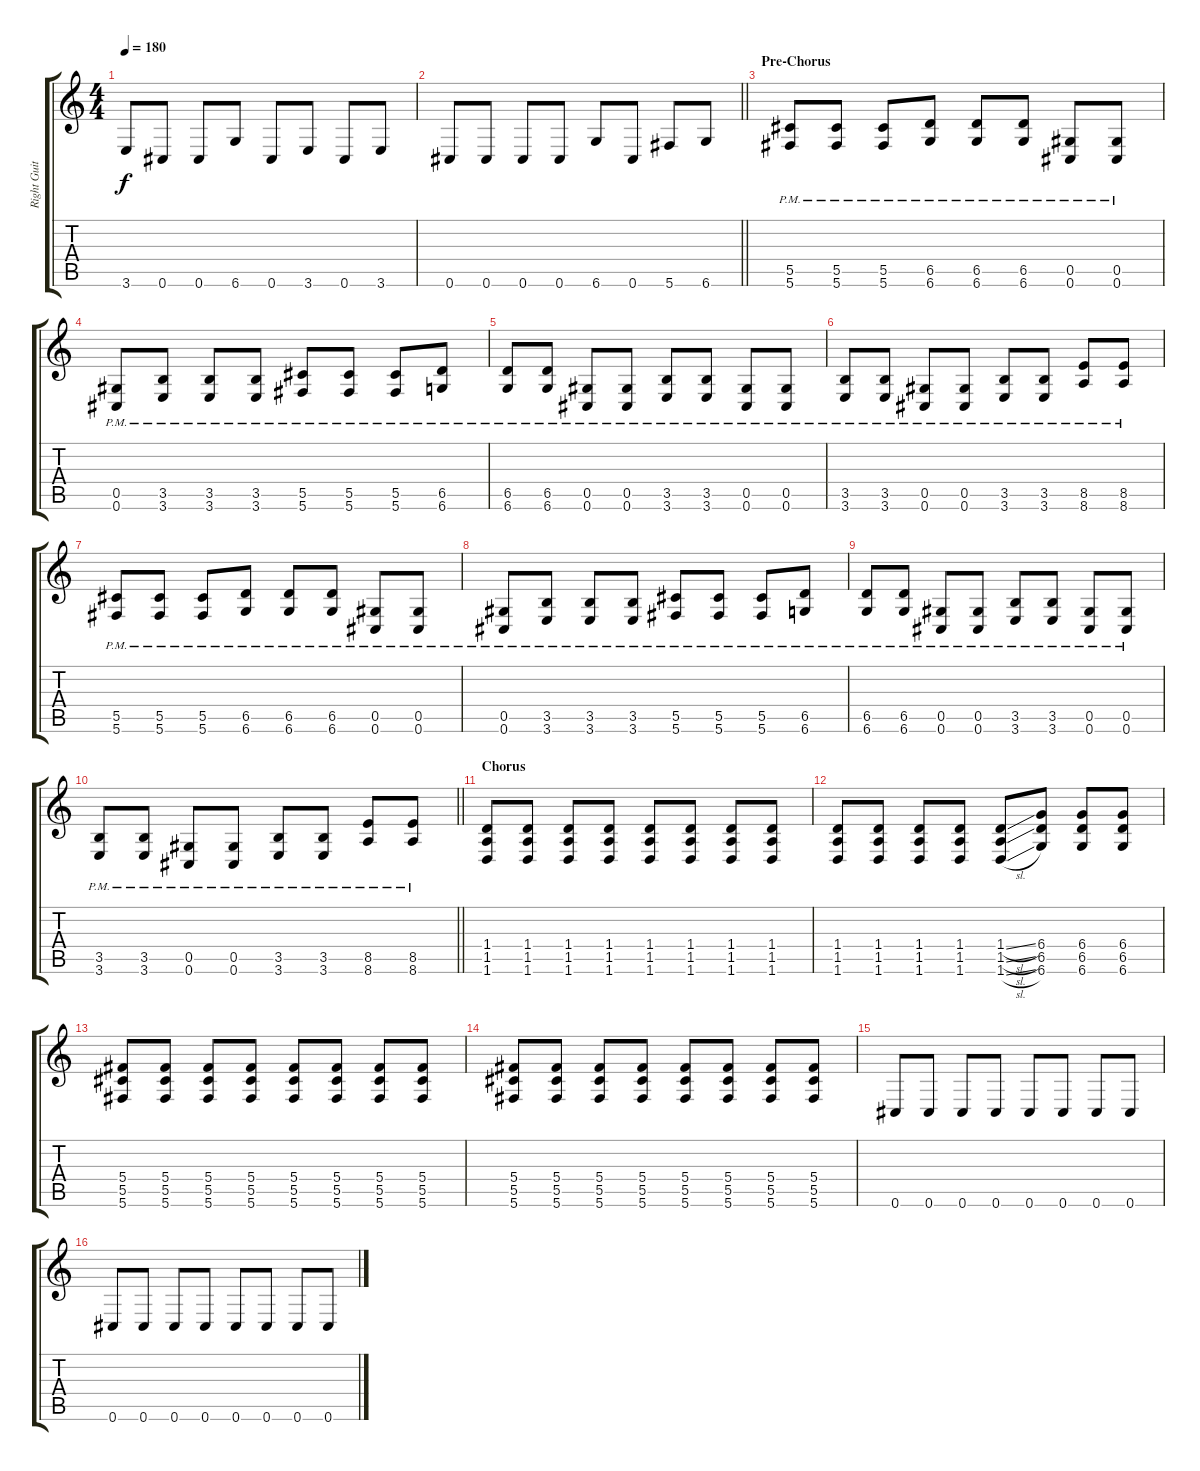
\track ("Right Guitar" "Right Guit") {instrument distortionguitar}
\staff {score tabs}
\tuning (Eb4 Bb3 Gb3 Db3 Ab2 Db2) {hide}
\ts (4 4)
\tempo 180
\clef g2
\ks c
3.6.8{dy f} 0.6.8 0.6.8 6.6.8 0.6.8 3.6.8 0.6.8 3.6.8 |
\barLineRight lightlight
0.6.8 0.6.8 0.6.8 0.6.8 6.6.8 0.6.8 5.6.8 6.6.8 |
\section ("" "Pre-Chorus")
(5.5{pm} 5.6{pm}).8 (5.5{pm} 5.6{pm}).8 (5.5{pm} 5.6{pm}).8 (6.5{pm} 6.6{pm}).8 (6.5{pm} 6.6{pm}).8 (6.5{pm} 6.6{pm}).8 (0.5{pm} 0.6{pm}).8 (0.5{pm} 0.6{pm}).8 |
(0.5{pm} 0.6{pm}).8 (3.5{pm} 3.6{pm}).8 (3.5{pm} 3.6{pm}).8 (3.5{pm} 3.6{pm}).8 (5.5{pm} 5.6{pm}).8 (5.5{pm} 5.6{pm}).8 (5.5{pm} 5.6{pm}).8 (6.5{pm} 6.6{pm}).8 |
(6.5{pm} 6.6{pm}).8 (6.5{pm} 6.6{pm}).8 (0.5{pm} 0.6{pm}).8 (0.5{pm} 0.6{pm}).8 (3.5{pm} 3.6{pm}).8 (3.5{pm} 3.6{pm}).8 (0.5{pm} 0.6{pm}).8 (0.5{pm} 0.6{pm}).8 |
(3.5{pm} 3.6{pm}).8 (3.5{pm} 3.6{pm}).8 (0.5{pm} 0.6{pm}).8 (0.5{pm} 0.6{pm}).8 (3.5{pm} 3.6{pm}).8 (3.5{pm} 3.6{pm}).8 (8.5{pm} 8.6{pm}).8 (8.5{pm} 8.6{pm}).8 |
(5.5{pm} 5.6{pm}).8 (5.5{pm} 5.6{pm}).8 (5.5{pm} 5.6{pm}).8 (6.5{pm} 6.6{pm}).8 (6.5{pm} 6.6{pm}).8 (6.5{pm} 6.6{pm}).8 (0.5{pm} 0.6{pm}).8 (0.5{pm} 0.6{pm}).8 |
(0.5{pm} 0.6{pm}).8 (3.5{pm} 3.6{pm}).8 (3.5{pm} 3.6{pm}).8 (3.5{pm} 3.6{pm}).8 (5.5{pm} 5.6{pm}).8 (5.5{pm} 5.6{pm}).8 (5.5{pm} 5.6{pm}).8 (6.5{pm} 6.6{pm}).8 |
(6.5{pm} 6.6{pm}).8 (6.5{pm} 6.6{pm}).8 (0.5{pm} 0.6{pm}).8 (0.5{pm} 0.6{pm}).8 (3.5{pm} 3.6{pm}).8 (3.5{pm} 3.6{pm}).8 (0.5{pm} 0.6{pm}).8 (0.5{pm} 0.6{pm}).8 |
\barLineRight lightlight
(3.5{pm} 3.6{pm}).8 (3.5{pm} 3.6{pm}).8 (0.5{pm} 0.6{pm}).8 (0.5{pm} 0.6{pm}).8 (3.5{pm} 3.6{pm}).8 (3.5{pm} 3.6{pm}).8 (8.5{pm} 8.6{pm}).8 (8.5{pm} 8.6{pm}).8 |
\section ("" "Chorus")
(1.4 1.5 1.6).8 (1.4 1.5 1.6).8 (1.4 1.5 1.6).8 (1.4 1.5 1.6).8 (1.4 1.5 1.6).8 (1.4 1.5 1.6).8 (1.4 1.5 1.6).8 (1.4 1.5 1.6).8 |
(1.4 1.5 1.6).8 (1.4 1.5 1.6).8 (1.4 1.5 1.6).8 (1.4 1.5 1.6).8 (1.4{sl} 1.5{sl} 1.6{sl}).8 (6.4 6.5 6.6).8 (6.4 6.5 6.6).8 (6.4 6.5 6.6).8 |
(5.4 5.5 5.6).8 (5.4 5.5 5.6).8 (5.4 5.5 5.6).8 (5.4 5.5 5.6).8 (5.4 5.5 5.6).8 (5.4 5.5 5.6).8 (5.4 5.5 5.6).8 (5.4 5.5 5.6).8 |
(5.4 5.5 5.6).8 (5.4 5.5 5.6).8 (5.4 5.5 5.6).8 (5.4 5.5 5.6).8 (5.4 5.5 5.6).8 (5.4 5.5 5.6).8 (5.4 5.5 5.6).8 (5.4 5.5 5.6).8 |
0.6.8 0.6.8 0.6.8 0.6.8 0.6.8 0.6.8 0.6.8 0.6.8 |
0.6.8 0.6.8 0.6.8 0.6.8 0.6.8 0.6.8 0.6.8 0.6.8
